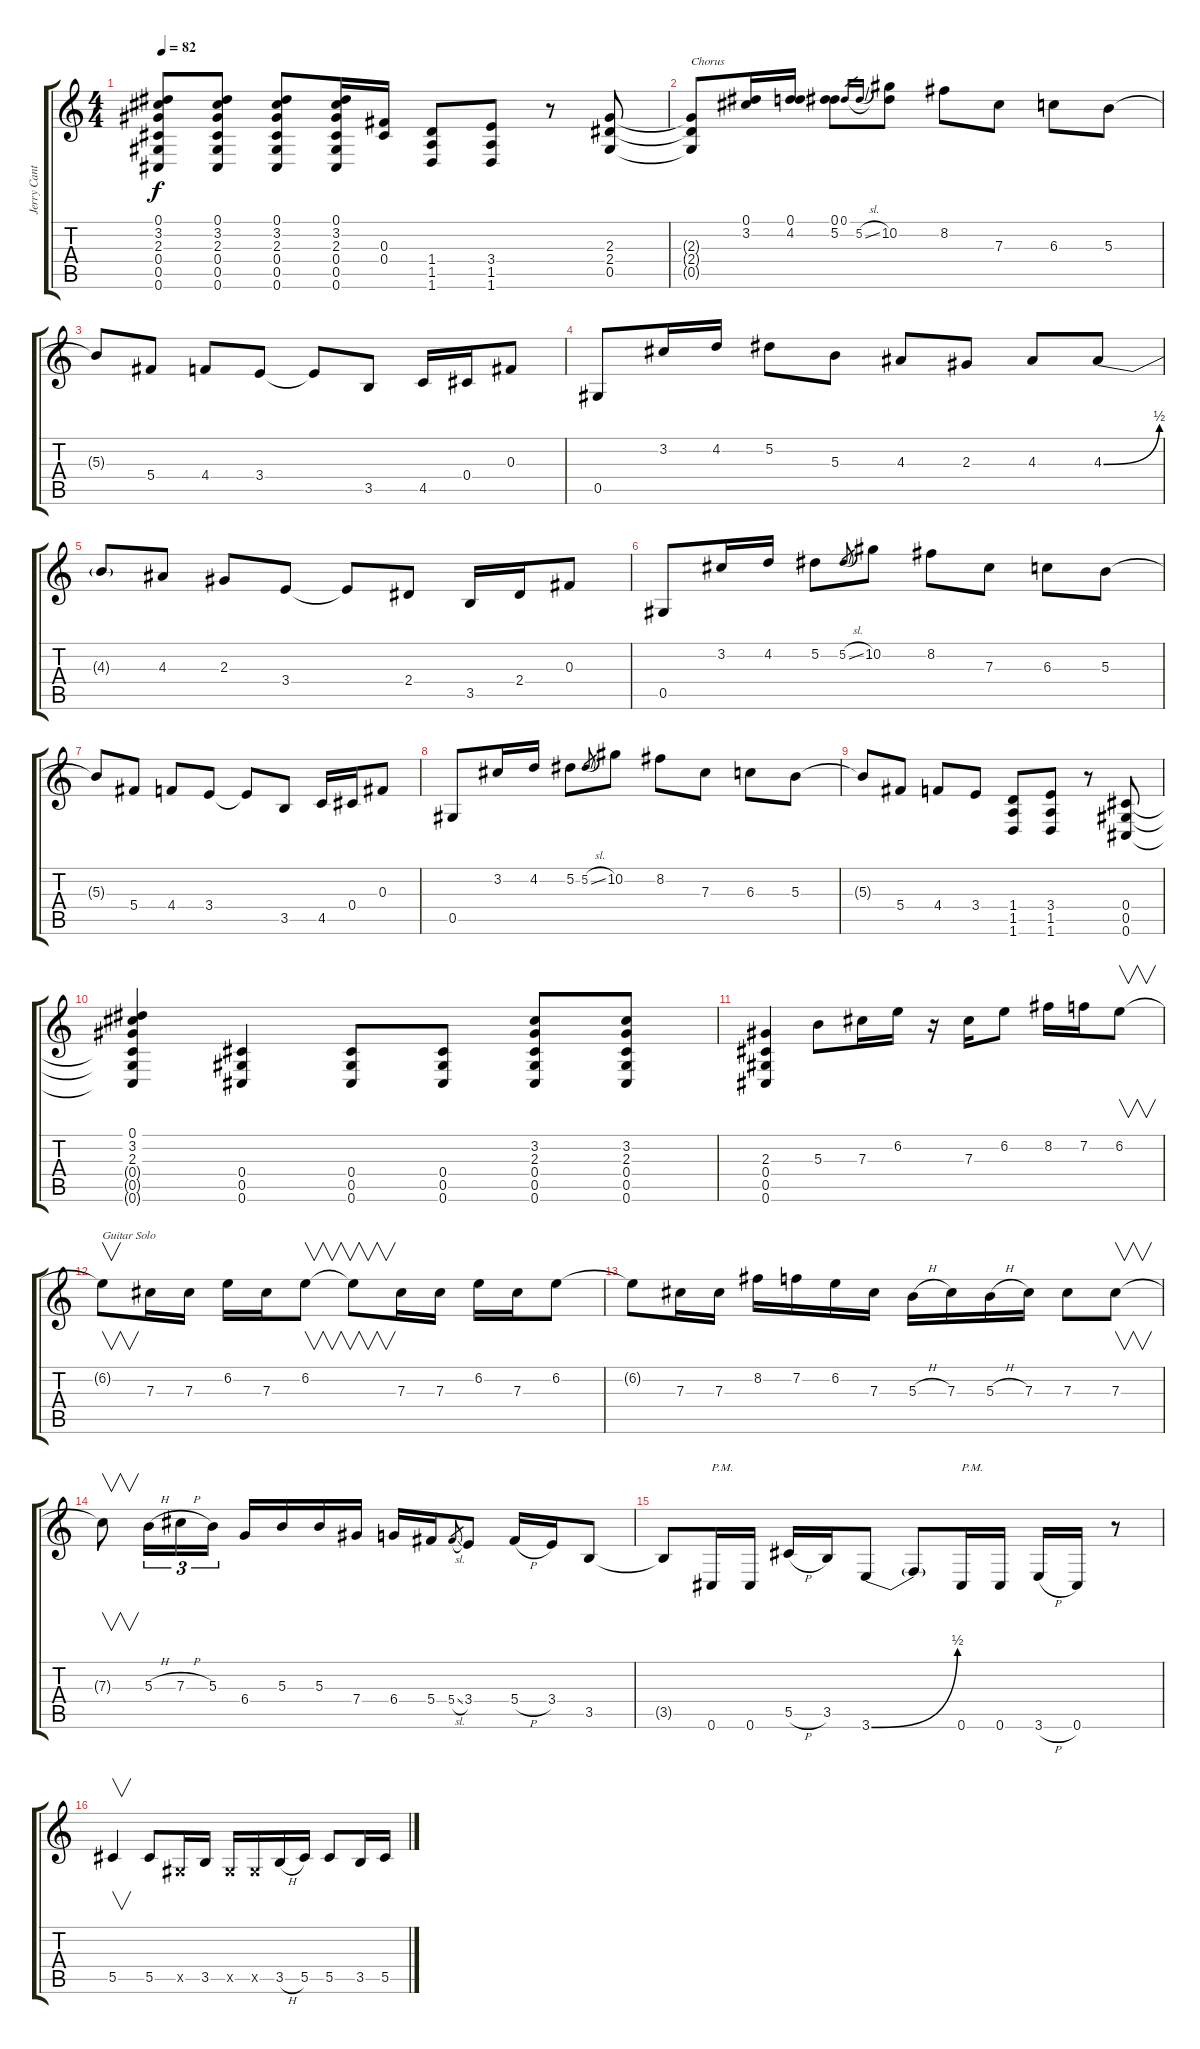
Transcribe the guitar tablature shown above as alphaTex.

\track ("Jerry Cantrell" "Jerry Cant") {instrument overdrivenguitar}
\staff {score tabs}
\tuning (Eb4 Bb3 Gb3 Db3 Ab2 Db2) {hide}
\ts (4 4)
\tempo 82
\clef g2
\ks c
(0.1 3.2 2.3 0.4 0.5 0.6).8{dy f} (0.1 3.2 2.3 0.4 0.5 0.6).8 (0.1 3.2 2.3 0.4 0.5 0.6).8 (0.1 3.2 2.3 0.4 0.5 0.6).16 (0.3 0.4).16 (1.4 1.5 1.6).8 (3.4 1.5 1.6).8 r.8 (2.3 2.4 0.5).8 |
(2.3{t} 2.4{t} 0.5{t}).8{txt "Chorus"} (0.1 3.2).16 (0.1 4.2).16 (0.1 5.2).8 0.1.16{gr} 5.2{sl}.16{gr} (0.1{t} 10.2).8 8.2.8 7.3.8 6.3.8 5.3.8 |
5.3{t}.8 5.4.8 4.4.8 3.4.8 3.4{t}.8 3.5.8 4.5.16 0.4.16 0.3.8 |
0.5.8 3.2.16 4.2.16 5.2.8 5.3.8 4.3.8 2.3.8 4.3.8 4.3{be (bend 0 0 60 2)}.8 |
4.3{t}.8 4.3.8 2.3.8 3.4.8 3.4{t}.8 2.4.8 3.5.16 2.4.16 0.3.8 |
0.5.8 3.2.16 4.2.16 5.2.8 5.2{sl}.8{gr} 10.2.8 8.2.8 7.3.8 6.3.8 5.3.8 |
5.3{t}.8 5.4.8 4.4.8 3.4.8 3.4{t}.8 3.5.8 4.5.16 0.4.16 0.3.8 |
0.5.8 3.2.16 4.2.16 5.2.8 5.2{sl}.8{gr} 10.2.8 8.2.8 7.3.8 6.3.8 5.3.8 |
5.3{t}.8 5.4.8 4.4.8 3.4.8 (1.4 1.5 1.6).8 (3.4 1.5 1.6).8 r.8 (0.4 0.5 0.6).8 |
(0.1 3.2 2.3 0.4{t} 0.5{t} 0.6{t}).4 (0.4 0.5 0.6).4 (0.4 0.5 0.6).8 (0.4 0.5 0.6).8 (3.2 2.3 0.4 0.5 0.6).8 (3.2 2.3 0.4 0.5 0.6).8 |
(2.3 0.4 0.5 0.6).4 5.3.8 7.3.16 6.2.16 r.16 7.3.16 6.2.8 8.2.16 7.2.16 6.2.8{v} |
6.2{t}.8{v txt "Guitar Solo"} 7.3.16 7.3.16 6.2.16 7.3.16 6.2.8{v} 6.2{t}.8{v} 7.3.16 7.3.16 6.2.16 7.3.16 6.2.8 |
6.2{t}.8 7.3.16 7.3.16 8.2.16 7.2.16 6.2.16 7.3.16 5.3{h}.16 7.3.16 5.3{h}.16 7.3.16 7.3.8 7.3.8{v} |
7.3{t}.8{v} 5.3{h}.16{tu (3 2)} 7.3{h}.16{tu (3 2)} 5.3.16{tu (3 2)} 6.4.16 5.3.16 5.3.16 7.4.16 6.4.16 5.4.16 5.4{sl}.8{gr} 3.4.8 5.4{h}.16 3.4.16 3.5.8 |
3.5{t}.8 0.6.16{txt "P.M." instrument electricguitarmuted} 0.6.16{instrument electricguitarmuted} 5.5{h}.16{instrument overdrivenguitar} 3.5.16 3.6{be (bend 0 0 60 2)}.8 3.6{t}.8 0.6.16{txt "P.M." instrument electricguitarmuted} 0.6.16{instrument electricguitarmuted} 3.6{h}.16{instrument overdrivenguitar} 0.6.16 r.8 |
5.5.4{v} 5.5.8 0.5{x}.16 3.5.16 0.5{x}.16 0.5{x}.16 3.5{h}.16 5.5.16 5.5.8 3.5.16 5.5.16
